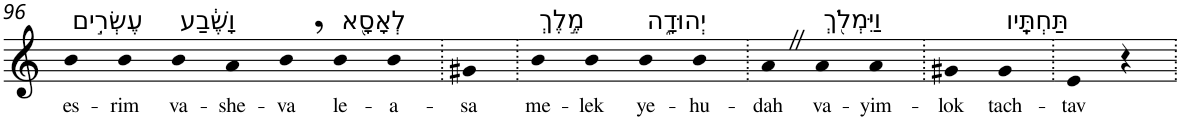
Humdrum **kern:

**kern	**text
*part1	*part1
*staff1	*staff1
*I"Piano	*
*I'Pno	*
!!LO:PB:g=z
*clefG2	*
*k[]	*
=96	=96
!LO:TX:a:t=עֶשְׂרִ֣ים	!
!	!LO:LY:b
4b	es-
!	!LO:LY:b
4b	-rim
!LO:TX:a:t=וָשֶׁ֔בַע	!
!	!LO:LY:b
4b	va-
!	!LO:LY:b
4a	-she-
!	!LO:LY:b
4b,	-va
!LO:TX:a:t=לְאָסָ֖א	!
!	!LO:LY:b
4b	le-
!	!LO:LY:b
4b	-a-
=97.	=97.
!	!LO:LY:b
4g#X	-sa
=98.	=98.
!LO:TX:a:t=מֶ֣לֶךְ	!
!	!LO:LY:b
4b	me-
!	!LO:LY:b
4b	-lek
!LO:TX:a:t=יְהוּדָ֑ה	!
!	!LO:LY:b
4b	ye-
!	!LO:LY:b
4b	-hu-
=99.	=99.
!	!LO:LY:b
4aZ	-dah
!LO:TX:a:t=וַיִּמְלֹ֖ךְ	!
!	!LO:LY:b
4a	va-
!	!LO:LY:b
4a	-yim-
=100.	=100.
!	!LO:LY:b
4g#X	-lok
!LO:TX:a:t=תַּחְתָּֽיו	!
!	!LO:LY:b
4g#	tach-
=101.	=101.
!	!LO:LY:b
4e	-tav
4r	.
=.	=.
*-	*-
